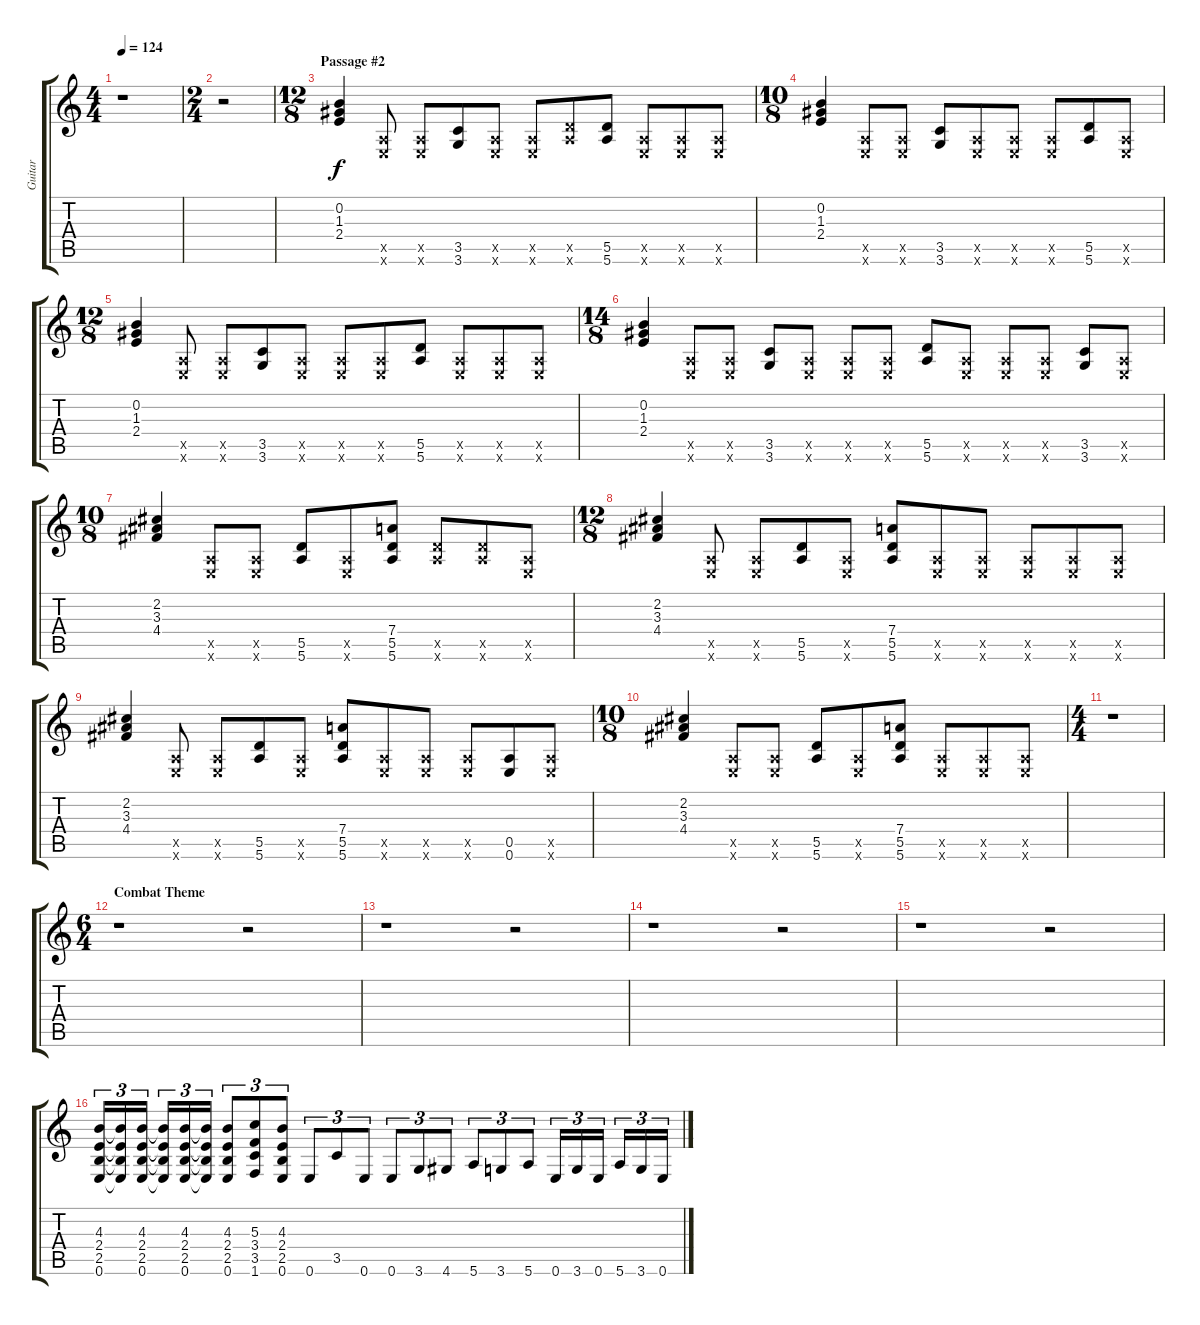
\track ("Guitar" "Guitar") {instrument distortionguitar}
\staff {score tabs}
\tuning (E4 B3 G3 D3 A2 E2) {hide}
\ts (4 4)
\tempo 124
\clef g2
\ks c
r.1{dy f} |
\ts (2 4)
r.2 |
\ts (12 8)
\section ("" "Passage #2")
(0.2 1.3 2.4).4 (0.5{x} 0.6{x}).8 (0.5{x} 0.6{x}).8 (3.5 3.6).8 (0.5{x} 0.6{x}).8 (0.5{x} 0.6{x}).8 (5.5{x} 5.6{x}).8 (5.5 5.6).8 (0.5{x} 0.6{x}).8 (0.5{x} 0.6{x}).8 (0.5{x} 0.6{x}).8 |
\ts (10 8)
(0.2 1.3 2.4).4 (0.5{x} 0.6{x}).8 (0.5{x} 0.6{x}).8 (3.5 3.6).8 (0.5{x} 0.6{x}).8 (0.5{x} 0.6{x}).8 (0.5{x} 0.6{x}).8 (5.5 5.6).8 (0.5{x} 0.6{x}).8 |
\ts (12 8)
(0.2 1.3 2.4).4 (0.5{x} 0.6{x}).8 (0.5{x} 0.6{x}).8 (3.5 3.6).8 (0.5{x} 0.6{x}).8 (0.5{x} 0.6{x}).8 (0.5{x} 0.6{x}).8 (5.5 5.6).8 (0.5{x} 0.6{x}).8 (0.5{x} 0.6{x}).8 (0.5{x} 0.6{x}).8 |
\ts (14 8)
(0.2 1.3 2.4).4 (0.5{x} 0.6{x}).8 (0.5{x} 0.6{x}).8 (3.5 3.6).8 (0.5{x} 0.6{x}).8 (0.5{x} 0.6{x}).8 (0.5{x} 0.6{x}).8 (5.5 5.6).8 (0.5{x} 0.6{x}).8 (0.5{x} 0.6{x}).8 (0.5{x} 0.6{x}).8 (3.5 3.6).8 (0.5{x} 0.6{x}).8 |
\ts (10 8)
(2.2 3.3 4.4).4 (0.5{x} 0.6{x}).8 (0.5{x} 0.6{x}).8 (5.5 5.6).8 (0.5{x} 0.6{x}).8 (7.4 5.5 5.6).8 (5.5{x} 5.6{x}).8 (5.5{x} 5.6{x}).8 (0.5{x} 0.6{x}).8 |
\ts (12 8)
(2.2 3.3 4.4).4 (0.5{x} 0.6{x}).8 (0.5{x} 0.6{x}).8 (5.5 5.6).8 (0.5{x} 0.6{x}).8 (7.4 5.5 5.6).8 (0.5{x} 0.6{x}).8 (0.5{x} 0.6{x}).8 (0.5{x} 0.6{x}).8 (0.5{x} 0.6{x}).8 (0.5{x} 0.6{x}).8 |
(2.2 3.3 4.4).4 (0.5{x} 0.6{x}).8 (0.5{x} 0.6{x}).8 (5.5 5.6).8 (0.5{x} 0.6{x}).8 (7.4 5.5 5.6).8 (0.5{x} 0.6{x}).8 (0.5{x} 0.6{x}).8 (0.5{x} 0.6{x}).8 (0.5 0.6).8 (0.5{x} 0.6{x}).8 |
\ts (10 8)
(2.2 3.3 4.4).4 (0.5{x} 0.6{x}).8 (0.5{x} 0.6{x}).8 (5.5 5.6).8 (0.5{x} 0.6{x}).8 (7.4 5.5 5.6).8 (0.5{x} 0.6{x}).8 (0.5{x} 0.6{x}).8 (0.5{x} 0.6{x}).8 |
\ts (4 4)
r.1 |
\ts (6 4)
\section ("" "Combat Theme")
r.1 r.2 |
r.1 r.2 |
r.1 r.2 |
r.1 r.2 |
(4.3 2.4 2.5 0.6).16{tu (3 2)} (4.3{t} 2.4{t} 2.5{t} 0.6{t}).16{tu (3 2)} (4.3 2.4 2.5 0.6).16{tu (3 2)} (4.3{t} 2.4{t} 2.5{t} 0.6{t}).16{tu (3 2)} (4.3 2.4 2.5 0.6).16{tu (3 2)} (4.3{t} 2.4{t} 2.5{t} 0.6{t}).16{tu (3 2)} (4.3 2.4 2.5 0.6).8{tu (3 2)} (5.3 3.4 3.5 1.6).8{tu (3 2)} (4.3 2.4 2.5 0.6).8{tu (3 2)} 0.6.8{tu (3 2)} 3.5.8{tu (3 2)} 0.6.8{tu (3 2)} 0.6.8{tu (3 2)} 3.6.8{tu (3 2)} 4.6.8{tu (3 2)} 5.6.8{tu (3 2)} 3.6.8{tu (3 2)} 5.6.8{tu (3 2)} 0.6.16{tu (3 2)} 3.6.16{tu (3 2)} 0.6.16{tu (3 2)} 5.6.16{tu (3 2)} 3.6.16{tu (3 2)} 0.6.16{tu (3 2)}
